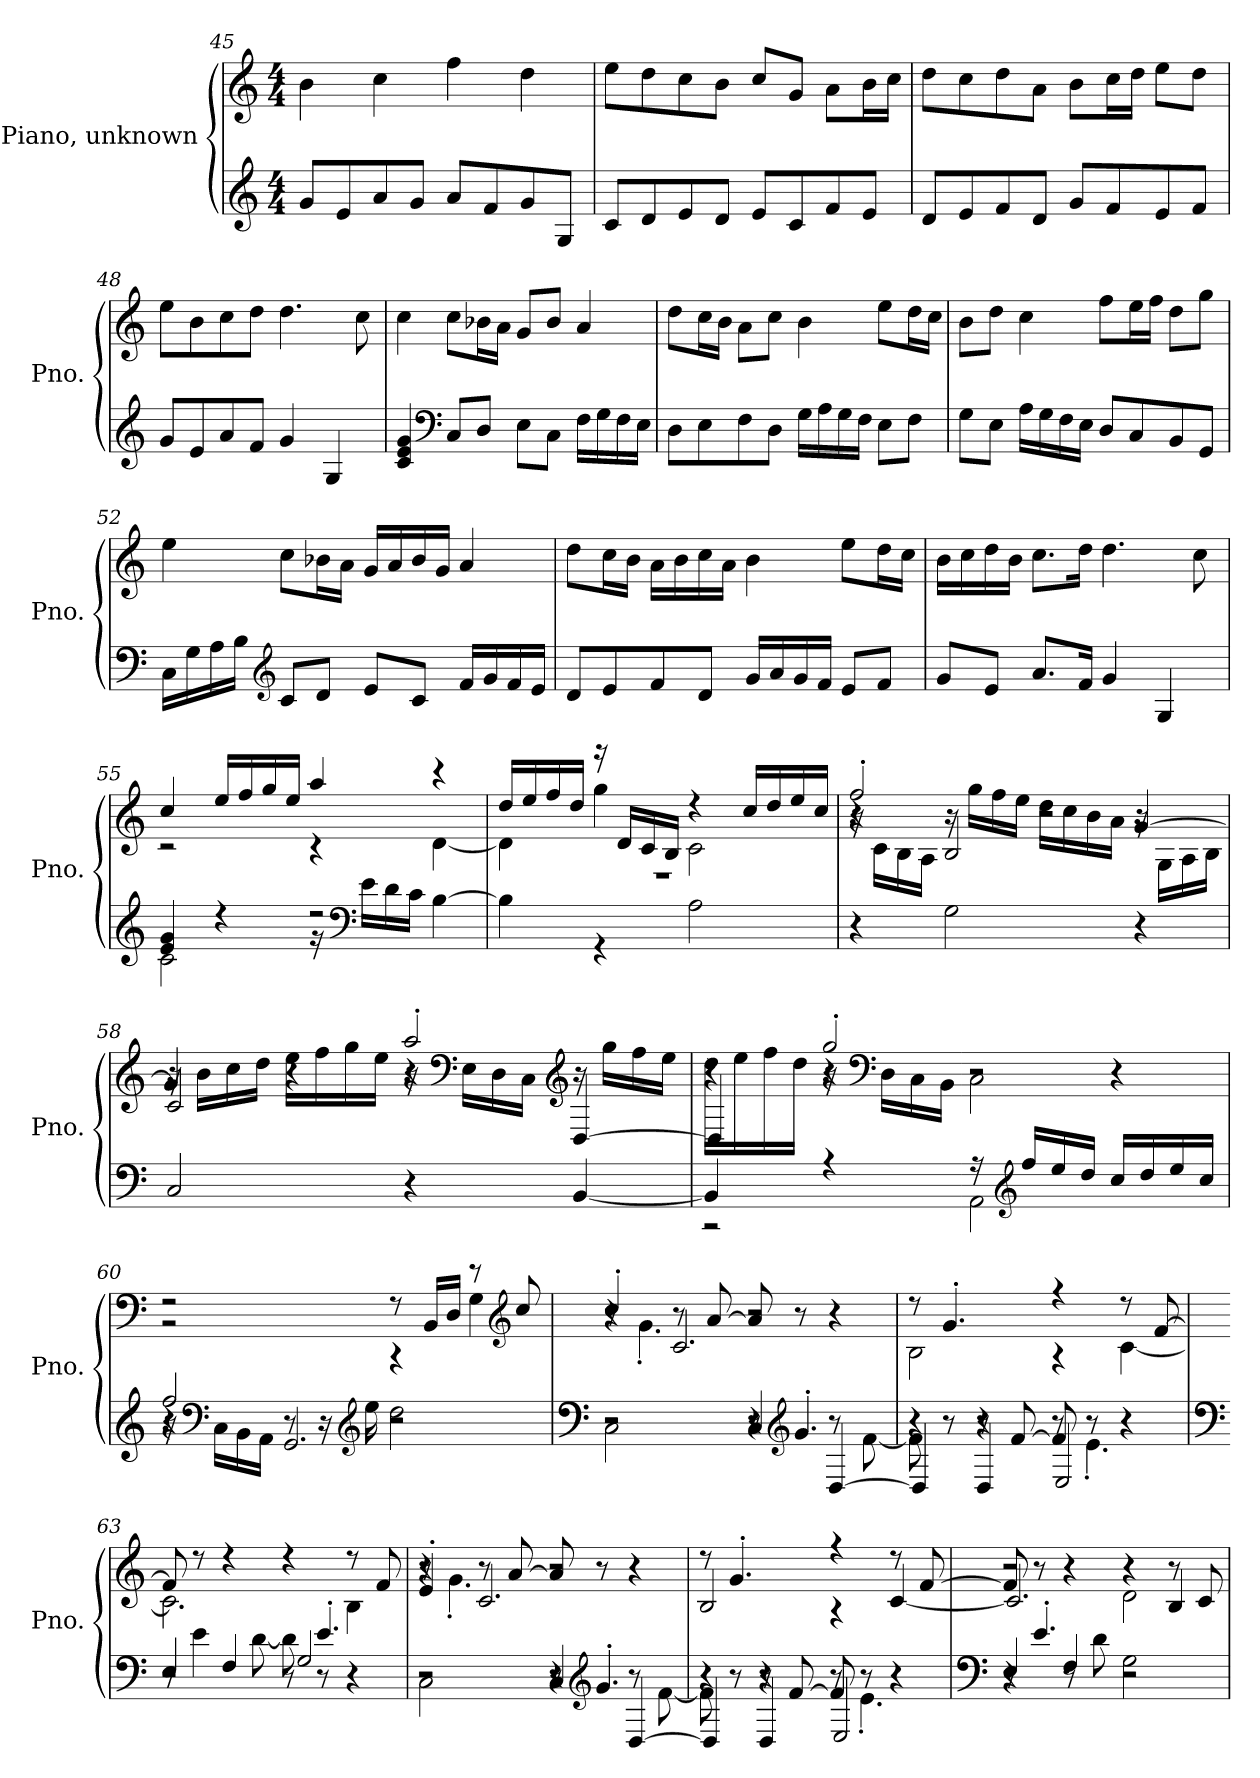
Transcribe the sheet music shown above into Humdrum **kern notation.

**kern	**kern
*part1	*part1
*staff2	*staff1
*I"Piano, unknown	*
*I'Pno.	*
*clefG2	*clefG2
*k[]	*k[]
*M4/4	*M4/4
=45	=45
8g/L	4b\
8e/	.
8a/	4cc\
8g/J	.
8a/L	4ff\
8f/	.
8g/	4dd\
8G/J	.
!!LO:LB:g=z
=46	=46
8c/L	8ee\L
8d/	8dd\
8e/	8cc\
8d/J	8b\J
8e/L	8cc/L
8c/	8g/J
8f/	8a\L
8e/J	16b\L
.	16cc\JJ
=47	=47
8d/L	8dd\L
8e/	8cc\
8f/	8dd\
8d/J	8a\J
8g/L	8b\L
8f/	16cc\L
.	16dd\JJ
8e/	8ee\L
8f/J	8dd\J
=48	=48
8g/L	8ee\L
8e/	8b\
8a/	8cc\
8f/J	8dd\J
4g/	4.dd\
4G/	.
.	8cc\
=49	=49
4c/ 4e/ 4g/	4cc\
*clefF4	*
8C/L	8cc\L
8D/J	16b-X\L
.	16a\JJ
8E\L	8g/L
8C\J	8b-/J
16F\LL	4a/
16G\	.
16F\	.
16E\JJ	.
!!LO:LB:g=z
=50	=50
8D\L	8dd\L
8E\	16cc\L
.	16b\JJ
8F\	8a\L
8D\J	8cc\J
16G\LL	4b\
16A\	.
16G\	.
16F\JJ	.
8E\L	8ee\L
8F\J	16dd\L
.	16cc\JJ
=51	=51
8G\L	8b\L
8E\J	8dd\J
16A\LL	4cc\
16G\	.
16F\	.
16E\JJ	.
8D/L	8ff\L
8C/	16ee\L
.	16ff\JJ
8BB/	8dd\L
8GG/J	8gg\J
=52	=52
16C\LL	4ee\
16G\	.
16A\	.
16B\JJ	.
*clefG2	*
8c/L	8cc\L
8d/J	16b-X\L
.	16a\JJ
8e/L	16g/LL
.	16a/
8c/J	16b-/
.	16g/JJ
16f/LL	4a/
16g/	.
16f/	.
16e/JJ	.
!!LO:PB:g=z
=53	=53
8d/L	8dd\L
8e/	16cc\L
.	16b\JJ
8f/	16a\LL
.	16b\
8d/J	16cc\
.	16a\JJ
16g/LL	4b\
16a/	.
16g/	.
16f/JJ	.
8e/L	8ee\L
8f/J	16dd\L
.	16cc\JJ
=54	=54
8g/L	16b\LL
.	16cc\
8e/J	16dd\
.	16b\JJ
8.a/L	8.cc\L
16f/Jk	16dd\Jk
4g/	4.dd\
4G/	.
.	8cc\
=55	=55
*^	*^
4e/ 4g/	2c\	4cc/	2r
4r	.	16ee/LL	.
.	.	16ff/	.
.	.	16gg/	.
.	.	16ee/JJ	.
2r	16r	4aa/	4r
*clefF4	*	*	*
.	16e\LL	.	.
.	16d\	.	.
.	16c\JJ	.	.
.	[4B\	4r	[4d\
!!LO:LB:g=z	!!
=56	=56	=56	=56
1r	4B\]	16dd/LL	4d\]
.	.	16ee/	.
.	.	16ff/	.
.	.	16dd/JJ	.
.	4r	16r	4gg\
.	.	16d/LL	.
.	.	16c/	.
.	.	16B/JJ	.
.	2A\	4r	2c\
.	.	16cc/LL	.
.	.	16dd/	.
.	.	16ee/	.
.	.	16cc/JJ	.
*v	*v	*	*
=57	=57	=57
*	*	*^
4r	2ff'/	16r	4r
.	.	16c\LL	.
.	.	16B\	.
.	.	16A\JJ	.
2G\	.	16r	2B/
.	.	16gg\LL	.
.	.	16ff\	.
.	.	16ee\JJ	.
.	2r	16dd\LL	.
.	.	16cc\	.
.	.	16b\	.
.	.	16a\JJ	.
4r	.	16r	[4g/
.	.	16G\LL	.
.	.	16A\	.
.	.	16B\JJ	.
!!LO:LB:g=z	!!	!!
=58	=58	=58	=58
2C/	2c/	16r	4g/]
.	.	16b\LL	.
.	.	16cc\	.
.	.	16dd\JJ	.
.	.	16ee\LL	4r
.	.	16ff\	.
.	.	16gg\	.
.	.	16ee\JJ	.
4r	2aa'/	16r	4r
*	*clefF4	*	*
.	.	16E\LL	.
.	.	16D\	.
.	.	16C\JJ	.
*	*clefG2	*	*
[4BB/	.	16r	[4D/
.	.	16gg\LL	.
.	.	16ff\	.
.	.	16ee\JJ	.
=59	=59	=59	=59
*^	*	*	*
4BB/]	2r	4r	16dd\LL	4D/]
.	.	.	16ee\	.
.	.	.	16ff\	.
.	.	.	16dd\JJ	.
4r	.	2gg'/	16r	4r
*	*	*clefF4	*	*
.	.	.	16D\LL	.
.	.	.	16C\	.
.	.	.	16BB\JJ	.
16r	2AA\	.	2C\	2r
*clefG2	*	*	*	*
16ff/LL	.	.	.	.
16ee/	.	.	.	.
16dd/JJ	.	.	.	.
16cc/LL	.	4r	.	.
16dd/	.	.	.	.
16ee/	.	.	.	.
16cc/JJ	.	.	.	.
*	*	*	*v	*v
!!LO:LB:g=z
=60	=60	=60	=60
*	*^	*	*
2ff/	16r	4r	2r	2r
*clefF4	*	*	*	*
.	16C\LL	.	.	.
.	16BB\	.	.	.
.	16AA\JJ	.	.	.
.	8r	2.GG/	.	.
.	16r	.	.	.
*clefG2	*	*	*	*
.	16ee\	.	.	.
2r	2dd\	.	8r	4r
.	.	.	16BB/LL	.
.	.	.	16D/JJ	.
.	.	.	8r	4G\
*	*	*	*clefG2	*
.	.	.	8cc/	.
*	*	*	*v	*v
=61	=61	=61	=61
*clefF4	*	*	*
*	*	*	*^
*	*	*	*	*^
2r	2C\	2r	4cc'/	8r	4r
.	.	.	.	4.g'\	.
.	.	.	8r	.	2.c/
.	.	.	[8a/	.	.
8r	4r	4C/	8a/]	2r	.
*clefG2	*	*	*	*	*
4.g'/	.	.	8r	.	.
.	8r	[4D/	4r	.	.
.	[8f\	.	.	.	.
*	*	*	*	*v	*v
=62	=62	=62	=62	=62
4r	8f\]	4D/]	8r	2B\
.	8r	.	4.g'/	.
8r	4r	4D/	.	.
[8f/	.	.	.	.
8f/]	8r	2E/	4r	4r
8r	4.e'\	.	.	.
4r	.	.	8r	[4c\
.	.	.	[8f/	.
!!LO:LB:g=z	!!
=63	=63	=63	=63	=63
*clefF4	*	*	*	*
2r	8r	4E/	8f/]	2.c\]
.	4e\	.	8r	.
.	.	4F/	4r	.
.	[8d\	.	.	.
8r	8d\]	2G/	4r	.
4.e'/	8r	.	.	.
.	4r	.	8r	4B\
.	.	.	8f/	.
=64	=64	=64	=64	=64
*	*	*	*	*^
2r	2C\	2r	4e'/	8r	4r
.	.	.	.	4.g'\	.
.	.	.	8r	.	2.c/
.	.	.	[8a/	.	.
8r	4r	4C/	8a/]	2r	.
*clefG2	*	*	*	*	*
4.g'/	.	.	8r	.	.
.	8r	[4D/	4r	.	.
.	[8f\	.	.	.	.
*	*	*	*	*v	*v
=65	=65	=65	=65	=65
4r	8f\]	4D/]	8r	2B/
.	8r	.	4.g'/	.
8r	4r	4D/	.	.
[8f/	.	.	.	.
8f/]	8r	2E/	4r	4r
8r	4.e'\	.	.	.
4r	.	.	8r	[4c/
.	.	.	[8f/	.
*	*	*	*v	*v
!!LO:LB:g=z
=66	=66	=66	=66
*clefF4	*	*	*
*	*	*	*^
*	*	*	*	*^
8r	4r	4E/	8f/]	2r	2.c/]
4.e'/	.	.	8r	.	.
.	8r	4F/	4r	.	.
.	8d\	.	.	.	.
2r	2G\	2r	4r	2d\	.
.	.	.	8r	.	4B/
.	.	.	8c/	.	.
*v	*v	*v	*	*	*
*	*v	*v	*v
=	=
*-	*-
